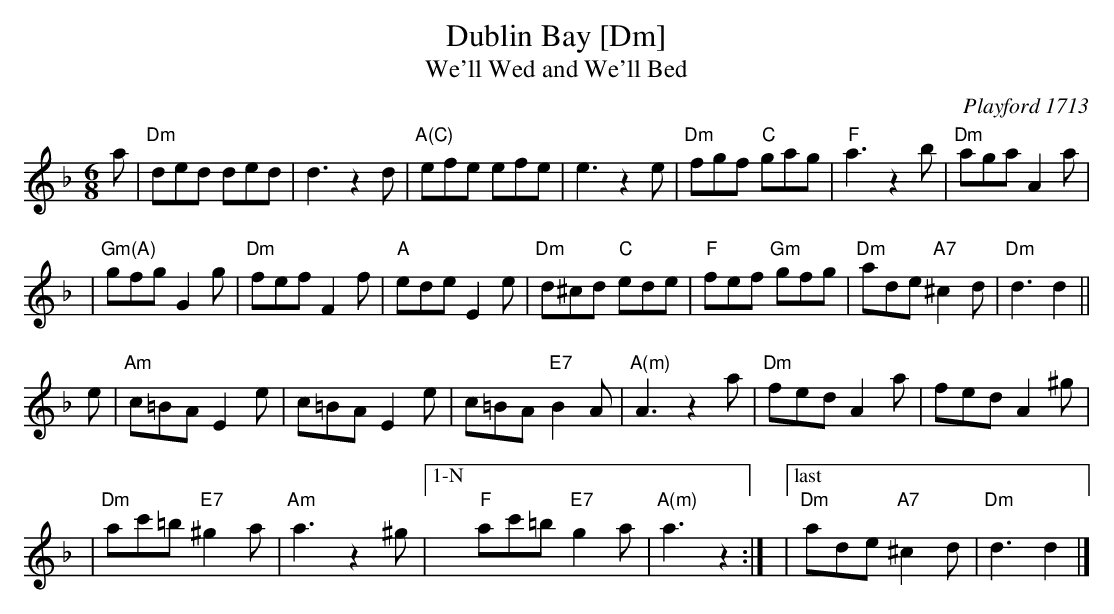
X:1
T: Dublin Bay [Dm]
T: We'll Wed and We'll Bed
O: Playford 1713
M: 6/8
L: 1/8
K: Dm
a \
| "Dm"ded ded | d3 z2d \
| "A(C)"efe efe | e3 z2e \
| "Dm"fgf "C"gag | "F"a3 z2b \
| "Dm"aga A2a |
| "Gm(A)"gfg G2g \
| "Dm"fef F2f | "A"ede E2e \
| "Dm"d^cd "C"ede | "F"fef "Gm"gfg \
| "Dm"ade "A7"^c2d | "Dm"d3 d2 ||
e \
| "Am"c=BA E2e | c=BA E2e \
| c=BA "E7"B2A | "A(m)"A3 z2a \
| "Dm"fed A2a | fed A2^g |
| "Dm"ac'=b "E7"^g2a | "Am"a3 z2^g \
|["1-N" "F"ac'=b "E7"g2a | "A(m)"a3 !d.C!z2 :|\
|["last" "Dm"ade "A7"^c2d | "Dm"d3 d2 |]
